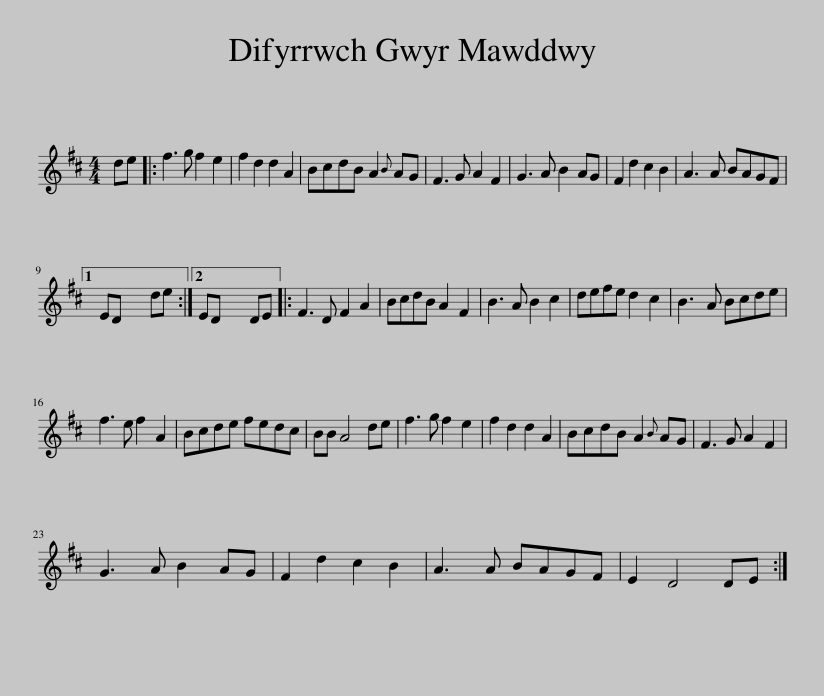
X:1
L:1/8
M:4/4
I:linebreak $
K:D
V:1 treble
V:1
 de |: f3 g f2 e2 | f2 d2 d2 A2 | BcdB A2{B} AG | F3 G A2 F2 | %5
 G3 A B2 AG | F2 d2 c2 B2 | A3 A BAGF |1$ ED x4 de :|2 ED x4 DE |: %10
 F3 D F2 A2 | BcdB A2 F2 | B3 A B2 c2 | defe d2 c2 | B3 A Bcde |$ %15
 f3 e f2 A2 | Bcde fedc | BB A4 de | f3 g f2 e2 | f2 d2 d2 A2 | %20
 BcdB A2{B} AG | F3 G A2 F2 |$ G3 A B2 AG | F2 d2 c2 B2 | A3 A BAGF | %25
 E2 D4 DE :| %26
